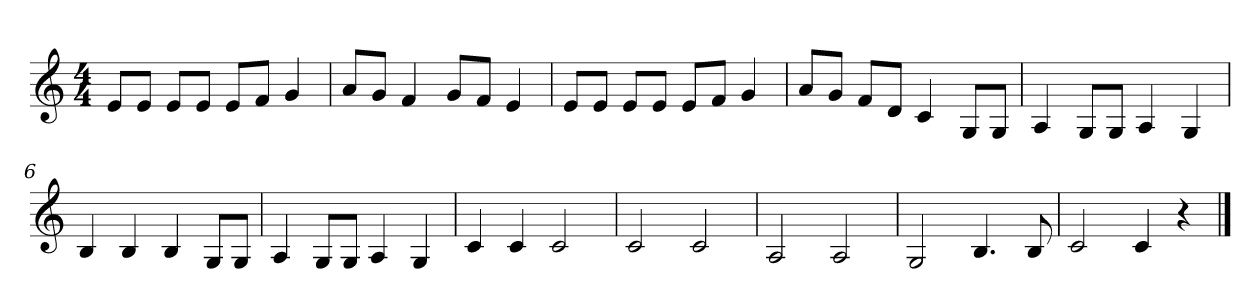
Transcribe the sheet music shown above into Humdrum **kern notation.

**kern
*part1
*staff1
*k[]
*M4/4
*MM120
=1
8eL
8eJ
8eL
8eJ
8eL
8fJ
4g
=2
8aL
8gJ
4f
8gL
8fJ
4e
=3
8eL
8eJ
8eL
8eJ
8eL
8fJ
4g
=4
8aL
8gJ
8fL
8dJ
4c
8GL
8GJ
=5
4A
8GL
8GJ
4A
4G
=6
4B
4B
4B
8GL
8GJ
=7
4A
8GL
8GJ
4A
4G
=8
4c
4c
2c
=9
2c
2c
=10
2A
2A
=11
2G
4.B
8B
=12
2c
4c
4r
==
*-
